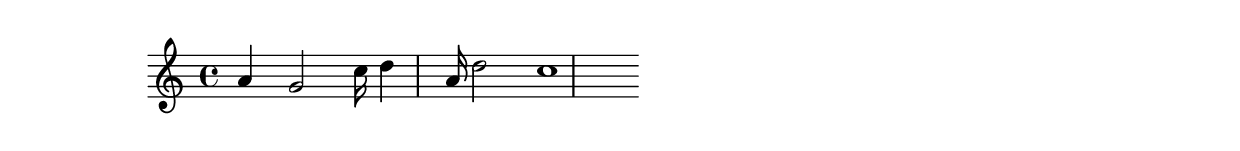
%{
Welcome to LilyPond
===================

Congratulations, LilyPond has been installed successfully.

Now to take it for the first test run.

  1. Save this file

  2. Select

       Compile > Typeset file

  from the menu.

  The file is processed, and

  3.  The PDF viewer will pop up. Click one of the noteheads.


That's it.  For more information, visit http://lilypond.org .

%}

\version "2.20.0"  % necessary for upgrading to future LilyPond versions.

\relative {
a'4 g2 c16 d4 a16 d2 c1 
}
